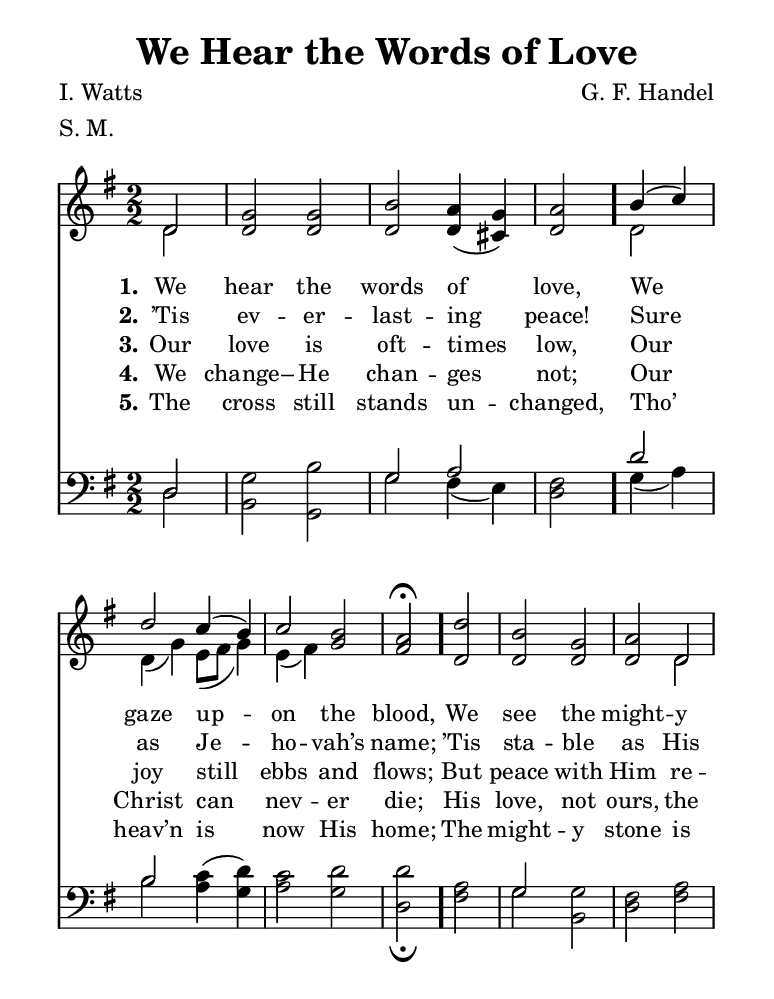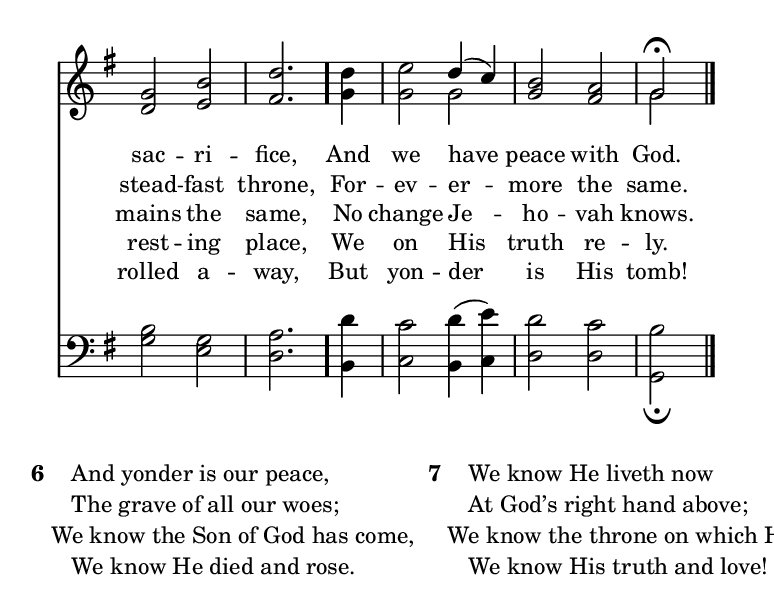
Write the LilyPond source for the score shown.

\include "common/global.ily"
\paper {
  \include "common/paper.ily"
  ragged-bottom = ##t
}

\header{
  hymnnumber = "278"
  title = "We Hear the Words of Love"
  tunename = "St. Thomas"
  meter = "S. M."
  poet = "I. Watts"
  composer = "G. F. Handel"
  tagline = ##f
}

ta = { \tempo 2=80 }
tb = { \tempo 2=40 }

% music copied from EOG150 with minor variations

global = {
  \include "common/overrides.ily"
  \override Staff.TimeSignature.style = #'numbered
  \time 2/2
  \override Score.MetronomeMark.transparent = ##t % hide all fermata changes too
  \ta
  \key g \major
  \partial 2
  \autoBeamOff
}

notesSoprano = {
\global
\relative c' {

  d2 | g g b a4( g) | a2
  b4( c) | d2 c4( b) c2 b | \tb a2\fermata \ta \eogbreak
  d2 | b g a d, | g b d2.
  d4 | e2 d4( c) b2 a | \tb g2\fermata \ta

  \bar "|."

}
}

notesAlto = {
\global
\relative e' {

  d2 | d d d d4( cis) | d2
  d2 | d4( g) e8([ fis] g4) | e( fis) g2 | fis2
  d2 | d d d d | d e fis2.
  g4 | g2 g g fis | g2

}
}

notesTenor = {
\global
\relative a, {

  d2 | g b g a | fis2
  d'2 | b c4( d) c2 d | d2
  a2 | g g fis a | b g a2.
  d4 | c2 d4( e) d2 c | b2

}
}

notesBass = {
\global
\relative f {

  d2 | b g g' fis4( e) | d2
  g4( a) | b2 a4( g) a2 g | d2_\fermata
  fis2 | g b, d fis | g e d2.
  b4 | c2 b4( c) d2 d | g,2_\fermata

}
}

wordsA = \lyricmode {
\set stanza = "1."

We hear the words of love, \bar "."
We gaze up -- on the blood, \bar "."
We see the might -- y sac -- ri -- fice, \bar "."
And we have peace with God. \bar "."

}

wordsB = \lyricmode {
\set stanza = "2."

’Tis ev -- er -- last -- ing peace!
Sure as Je -- ho -- vah’s name;
’Tis sta -- ble as His stead -- fast throne,
For -- ev -- er -- more the same.

}

wordsC = \lyricmode {
\set stanza = "3."

Our love is oft -- times low,
Our joy still ebbs and flows;
But peace with Him re -- mains the same,
No change Je -- ho -- vah knows.

}

wordsD = \lyricmode {
\set stanza = "4."

We change– He chan -- ges not;
Our Christ can nev -- er die;
His love, not ours, the rest -- ing place,
We on His truth re -- ly.

}

wordsE = \lyricmode {
\set stanza = "5."

The cross still stands un -- changed,
Tho’ heav’n is now His home;
The might -- y stone is rolled a -- way,
But yon -- der is His tomb!

}

wordsF = \markuplist {

\line { { \hspace #2 } And yonder is our peace, }
\line { { \hspace #2 } The grave of all our woes; }
\line { We know the Son of God has come, }
\line { { \hspace #2 } We know He died and rose. }

}

wordsG = \markuplist {

\line { { \hspace #2 } We know He liveth now }
\line { { \hspace #2 } At God’s right hand above; }
\line { We know the throne on which He sits }
\line { { \hspace #2 } We know His truth and love! }

}

\score {
  \context ChoirStaff <<
    \context Staff = upper <<
      \set Staff.autoBeaming = ##f
      \set ChoirStaff.systemStartDelimiter = #'SystemStartBar
      \set ChoirStaff.printPartCombineTexts = ##f
      \partcombine #'(2 . 9) \notesSoprano \notesAlto
      \context NullVoice = sopranos { \voiceOne << \notesSoprano >> }
      \context NullVoice = altos { \voiceTwo << \notesAlto >> }
      \context Lyrics = one   \lyricsto sopranos \wordsA
      \context Lyrics = two   \lyricsto sopranos \wordsB
      \context Lyrics = three \lyricsto sopranos \wordsC
      \context Lyrics = four  \lyricsto sopranos \wordsD
      \context Lyrics = five  \lyricsto sopranos \wordsE
    >>
    \context Staff = men <<
      \set Staff.autoBeaming = ##f
      \clef bass
      \set ChoirStaff.printPartCombineTexts = ##f
      \partcombine #'(2 . 9) \notesTenor \notesBass
      \context NullVoice = tenors { \voiceOne << \notesTenor >> }
      \context NullVoice = basses { \voiceTwo << \notesBass >> }
    >>
  >>
  \layout {
    \include "common/layout.ily"
  }
  \midi{
    \include "common/midi.ily"
  }
}

\noPageBreak

\markup { \fill-line {
  \hspace #0.1
  \line{ \bold 6 \column { \wordsF } }
  \hspace #0.1
  \line{ \bold 7 \column { \wordsG } }
  \hspace #0.1
} }

\version "2.19.49"  % necessary for upgrading to future LilyPond versions.

% vi:set et ts=2 sw=2 ai nocindent syntax=lilypond:
